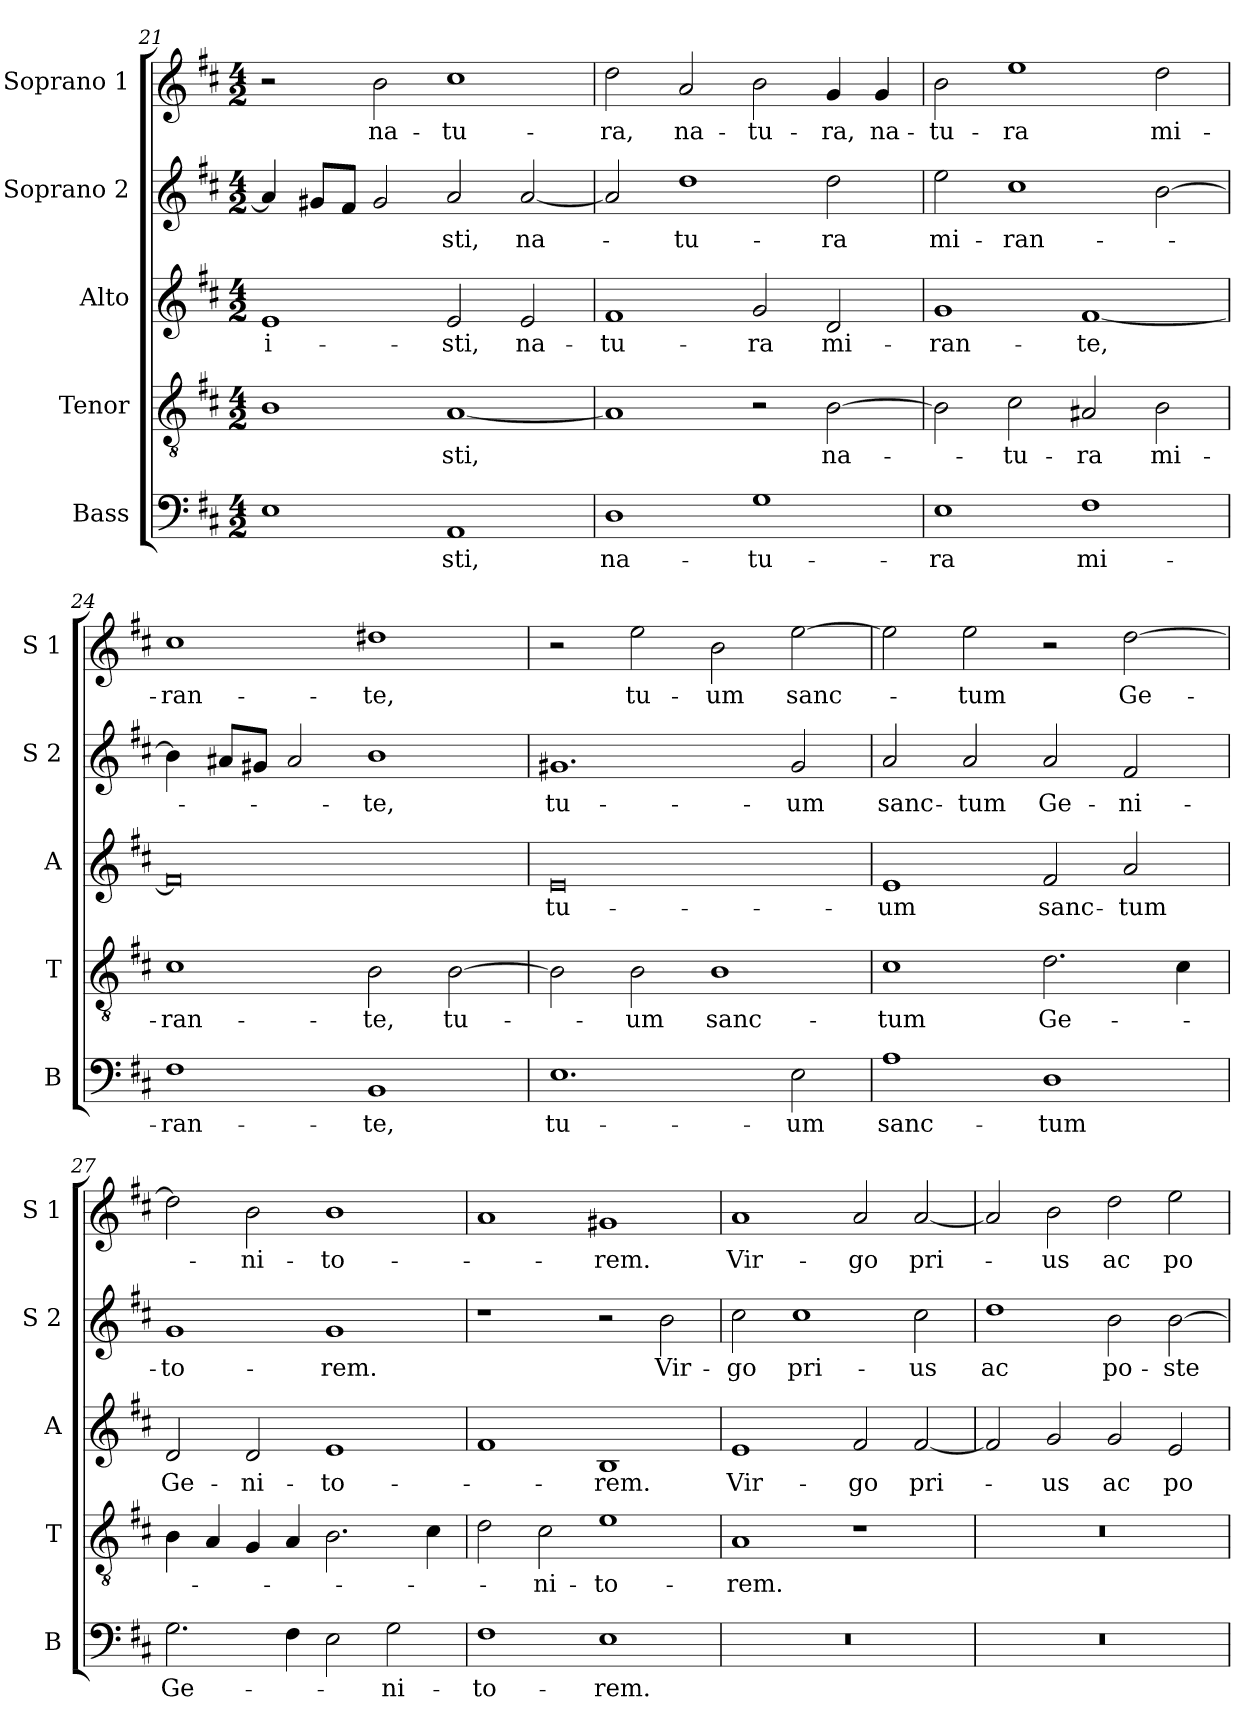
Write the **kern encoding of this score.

**kern	**text	**kern	**text	**kern	**text	**kern	**text	**kern	**text
*part5	*part5	*part4	*part4	*part3	*part3	*part2	*part2	*part1	*part1
*staff5	*staff5	*staff4	*staff4	*staff3	*staff3	*staff2	*staff2	*staff1	*staff1
*I"Bass	*	*I"Tenor	*	*I"Alto	*	*I"Soprano 2	*	*I"Soprano 1	*
*I'B	*	*I'T	*	*I'A	*	*I'S 2	*	*I'S 1	*
!!LO:LB:g=z
*clefF4	*	*clefGv2	*	*clefG2	*	*clefG2	*	*clefG2	*
*k[f#c#]	*	*k[f#c#]	*	*k[f#c#]	*	*k[f#c#]	*	*k[f#c#]	*
*D:	*	*D:	*	*D:	*	*D:	*	*D:	*
*M4/2	*	*M4/2	*	*M4/2	*	*M4/2	*	*M4/2	*
=21	=21	=21	=21	=21	=21	=21	=21	=21	=21
!	!	!	!	!	!LO:LY:b	!	!	!	!
1E	.	1B	.	1e	-i-	4a/]	.	2r	.
.	.	.	.	.	.	8g#X/L	.	.	.
.	.	.	.	.	.	8f#/J	.	.	.
!	!	!	!	!	!	!	!	!	!LO:LY:b
.	.	.	.	.	.	2g#/	.	2b\	na-
!	!LO:LY:b	!	!LO:LY:b	!	!LO:LY:b	!	!LO:LY:b	!	!LO:LY:b
1AA	-sti,	[1A	-sti,	2e/	-sti,	2a/	-sti,	1cc#	-tu-
!	!	!	!	!	!LO:LY:b	!	!LO:LY:b	!	!
.	.	.	.	2e/	na-	[2a/	na-	.	.
=22	=22	=22	=22	=22	=22	=22	=22	=22	=22
!	!LO:LY:b	!	!	!	!LO:LY:b	!	!	!	!LO:LY:b
1D	na-	1A]	.	1f#	-tu-	2a/]	.	2dd\	-ra,
!	!	!	!	!	!	!	!LO:LY:b	!	!LO:LY:b
.	.	.	.	.	.	1dd	-tu-	2a/	na-
!	!LO:LY:b	!	!	!	!LO:LY:b	!	!	!	!LO:LY:b
1G	-tu-	2r	.	2g/	-ra	.	.	2b\	-tu-
!	!	!	!LO:LY:b	!	!LO:LY:b	!	!LO:LY:b	!	!LO:LY:b
.	.	[2B\	na-	2d/	mi-	2dd\	-ra	4g/	-ra,
!	!	!	!	!	!	!	!	!	!LO:LY:b
.	.	.	.	.	.	.	.	4g/	na-
=23	=23	=23	=23	=23	=23	=23	=23	=23	=23
!	!LO:LY:b	!	!	!	!LO:LY:b	!	!LO:LY:b	!	!LO:LY:b
1E	-ra	2B\]	.	1g	-ran-	2ee\	mi-	2b\	-tu-
!	!	!	!LO:LY:b	!	!	!	!LO:LY:b	!	!LO:LY:b
.	.	2c#\	-tu-	.	.	1cc#	-ran-	1ee	-ra
!	!LO:LY:b	!	!LO:LY:b	!	!LO:LY:b	!	!	!	!
1F#	mi-	2A#X/	-ra	[1f#	-te,	.	.	.	.
!	!	!	!LO:LY:b	!	!	!	!	!	!LO:LY:b
.	.	2B\	mi-	.	.	[2b\	.	2dd\	mi-
=24	=24	=24	=24	=24	=24	=24	=24	=24	=24
!	!LO:LY:b	!	!LO:LY:b	!	!	!	!	!	!LO:LY:b
1F#	-ran-	1c#	-ran-	0f#]	.	4b\]	.	1cc#	-ran-
.	.	.	.	.	.	8a#X/L	.	.	.
.	.	.	.	.	.	8g#X/J	.	.	.
.	.	.	.	.	.	2a#/	.	.	.
!	!LO:LY:b	!	!LO:LY:b	!	!	!	!LO:LY:b	!	!LO:LY:b
1BB	-te,	2B\	-te,	.	.	1b	-te,	1dd#X	-te,
!	!	!	!LO:LY:b	!	!	!	!	!	!
.	.	[2B\	tu-	.	.	.	.	.	.
=25	=25	=25	=25	=25	=25	=25	=25	=25	=25
!	!LO:LY:b	!	!	!	!LO:LY:b	!	!LO:LY:b	!	!
1.E	tu-	2B\]	.	0e	tu-	1.g#X	tu-	2r	.
!	!	!	!LO:LY:b	!	!	!	!	!	!LO:LY:b
.	.	2B\	-um	.	.	.	.	2ee\	tu-
!	!	!	!LO:LY:b	!	!	!	!	!	!LO:LY:b
.	.	1B	sanc-	.	.	.	.	2b\	-um
!	!LO:LY:b	!	!	!	!	!	!LO:LY:b	!	!LO:LY:b
2E\	-um	.	.	.	.	2g#/	-um	[2ee\	sanc-
!!LO:PB:g=z
=26	=26	=26	=26	=26	=26	=26	=26	=26	=26
!	!LO:LY:b	!	!LO:LY:b	!	!LO:LY:b	!	!LO:LY:b	!	!
1A	sanc-	1c#	-tum	1e	-um	2a/	sanc-	2ee\]	.
!	!	!	!	!	!	!	!LO:LY:b	!	!LO:LY:b
.	.	.	.	.	.	2a/	-tum	2ee\	-tum
!	!LO:LY:b	!	!LO:LY:b	!	!LO:LY:b	!	!LO:LY:b	!	!
1D	-tum	2.d\	Ge-	2f#/	sanc-	2a/	Ge-	2r	.
!	!	!	!	!	!LO:LY:b	!	!LO:LY:b	!	!LO:LY:b
.	.	.	.	2a/	-tum	2f#/	-ni-	[2dd\	Ge-
.	.	4c#\	.	.	.	.	.	.	.
=27	=27	=27	=27	=27	=27	=27	=27	=27	=27
!	!LO:LY:b	!	!	!	!LO:LY:b	!	!LO:LY:b	!	!
2.G\	Ge-	4B\	.	2d/	Ge-	1g	-to-	2dd\]	.
.	.	4A/	.	.	.	.	.	.	.
!	!	!	!	!	!LO:LY:b	!	!	!	!LO:LY:b
.	.	4G/	.	2d/	-ni-	.	.	2b\	-ni-
4F#\	.	4A/	.	.	.	.	.	.	.
!	!	!	!	!	!LO:LY:b	!	!LO:LY:b	!	!LO:LY:b
2E\	.	2.B\	.	1e	-to-	1g	-rem.	1b	-to-
!	!LO:LY:b	!	!	!	!	!	!	!	!
2G\	-ni-	.	.	.	.	.	.	.	.
.	.	4c#\	.	.	.	.	.	.	.
=28	=28	=28	=28	=28	=28	=28	=28	=28	=28
!	!LO:LY:b	!	!	!	!	!	!	!	!
1F#	-to-	2d\	.	1f#	.	1r	.	1a	.
!	!	!	!LO:LY:b	!	!	!	!	!	!
.	.	2c#\	-ni-	.	.	.	.	.	.
!	!LO:LY:b	!	!LO:LY:b	!	!LO:LY:b	!	!	!	!LO:LY:b
1E	-rem.	1e	-to-	1B	-rem.	2r	.	1g#X	-rem.
!	!	!	!	!	!	!	!LO:LY:b	!	!
.	.	.	.	.	.	2b\	Vir-	.	.
=29	=29	=29	=29	=29	=29	=29	=29	=29	=29
!	!	!	!LO:LY:b	!	!LO:LY:b	!	!LO:LY:b	!	!LO:LY:b
0r	.	1A	-rem.	1e	Vir-	2cc#\	-go	1a	Vir-
!	!	!	!	!	!	!	!LO:LY:b	!	!
.	.	.	.	.	.	1cc#	pri-	.	.
!	!	!	!	!	!LO:LY:b	!	!	!	!LO:LY:b
.	.	1r	.	2f#/	-go	.	.	2a/	-go
!	!	!	!	!	!LO:LY:b	!	!LO:LY:b	!	!LO:LY:b
.	.	.	.	[2f#/	pri-	2cc#\	-us	[2a/	pri-
=30	=30	=30	=30	=30	=30	=30	=30	=30	=30
!	!	!	!	!	!	!	!LO:LY:b	!	!
0r	.	0r	.	2f#/]	.	1dd	ac	2a/]	.
!	!	!	!	!	!LO:LY:b	!	!	!	!LO:LY:b
.	.	.	.	2g/	-us	.	.	2b\	-us
!	!	!	!	!	!LO:LY:b	!	!LO:LY:b	!	!LO:LY:b
.	.	.	.	2g/	ac	2b\	po-	2dd\	ac
!	!	!	!	!	!LO:LY:b	!	!LO:LY:b	!	!LO:LY:b
.	.	.	.	2e/	po-	[2b\	-ste-	2ee\	po-
=	=	=	=	=	=	=	=	=	=
*-	*-	*-	*-	*-	*-	*-	*-	*-	*-
